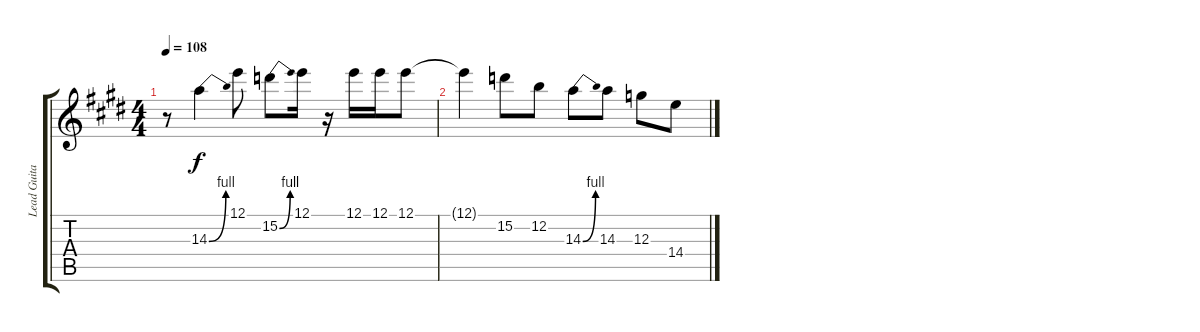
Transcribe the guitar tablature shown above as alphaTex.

\track ("Lead Guitar" "Lead Guita") {instrument electricguitarclean}
\staff {score tabs}
\tuning (E4 B3 G3 D3 A2 E2) {hide}
\ts (4 4)
\tempo 108
\clef g2
\ks e
r.8{dy f} 14.3{be (bend 0 0 60 4)}.4 12.1.8 15.2{be (bend 0 0 60 4)}.8 12.1.16 r.16 12.1.16 12.1.16 12.1.8 |
12.1{t}.4 15.2.8 12.2.8 14.3{be (bend 0 0 60 4)}.8 14.3.8 12.3.8 14.4.8
